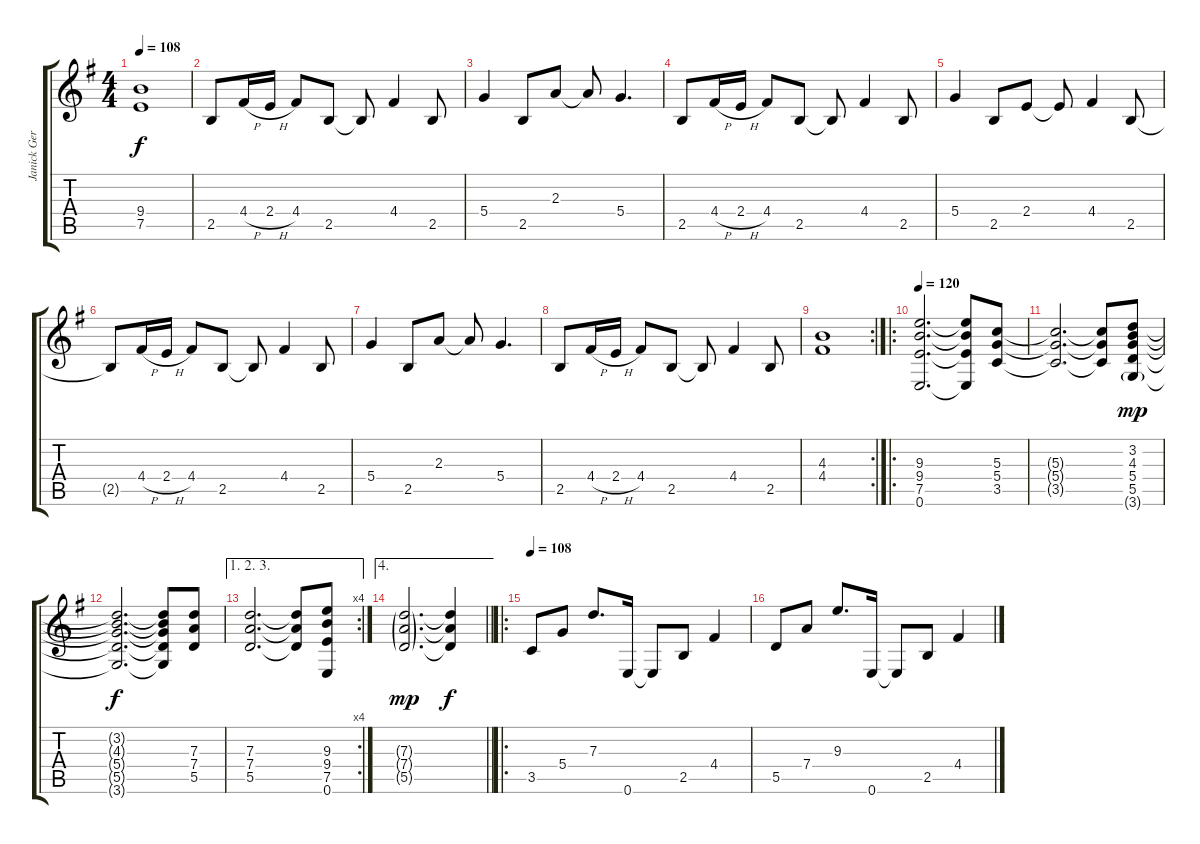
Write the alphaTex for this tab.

\track ("Janick Gers" "Janick Ger") {instrument distortionguitar}
\staff {score tabs}
\tuning (E4 B3 G3 D3 A2 E2) {hide}
\ts (4 4)
\tempo 108
\clef g2
\ks g
(9.4 7.5).1{dy f} |
2.5.8 4.4{h}.16 2.4{h}.16 4.4.8 2.5.8 2.5{t}.8 4.4.4 2.5.8 |
5.4.4 2.5.8 2.3.8 2.3{t}.8 5.4.4{d} |
2.5.8 4.4{h}.16 2.4{h}.16 4.4.8 2.5.8 2.5{t}.8 4.4.4 2.5.8 |
5.4.4 2.5.8 2.4.8 2.4{t}.8 4.4.4 2.5.8 |
2.5{t}.8 4.4{h}.16 2.4{h}.16 4.4.8 2.5.8 2.5{t}.8 4.4.4 2.5.8 |
5.4.4 2.5.8 2.3.8 2.3{t}.8 5.4.4{d} |
2.5.8 4.4{h}.16 2.4{h}.16 4.4.8 2.5.8 2.5{t}.8 4.4.4 2.5.8 |
\rc 2
(4.3 4.4).1 |
\ro
\tempo 120
(9.3 9.4 7.5 0.6).2{d} (9.3{t} 9.4{t} 7.5{t} 0.6{t}).8 (5.3 5.4 3.5).8 |
(5.3{t} 5.4{t} 3.5{t}).2{d} (5.3{t} 5.4{t} 3.5{t}).8 (3.2 4.3 5.4 5.5 3.6{g}).8{dy mp} |
(3.2{t} 4.3{t} 5.4{t} 5.5{t} 3.6{t}).2{d dy f} (3.2{t} 4.3{t} 5.4{t} 5.5{t} 3.6{t}).8 (7.3 7.4 5.5).8 |
\ae (1 2 3)
\rc 4
(7.3 7.4 5.5).2{d} (7.3{t} 7.4{t} 5.5{t}).8 (9.3 9.4 7.5 0.6).8 |
\ae 4
\barLineRight lightlight
(7.3{g} 7.4{g} 5.5{g}).2{d dy mp} (7.3{t} 7.4{t} 5.5{t}).4{dy f} |
\ro
\tempo 108
3.5.8 5.4.8 7.3.8{d} 0.6.16 0.6{t}.8 2.5.8 4.4.4 |
5.5.8 7.4.8 9.3.8{d} 0.6.16 0.6{t}.8 2.5.8 4.4.4
